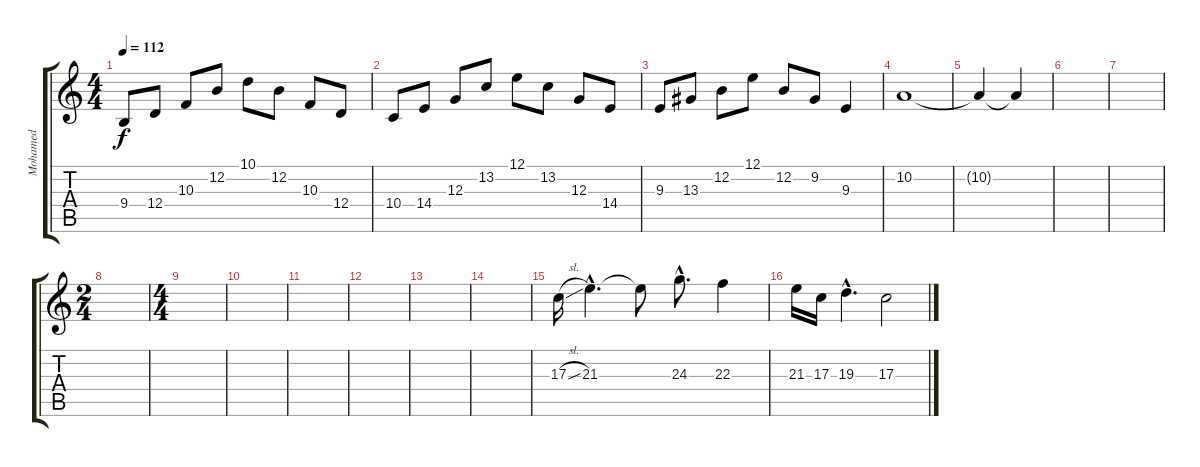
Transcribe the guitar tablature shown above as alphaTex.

\track ("Mohamed" "Mohamed") {instrument violin}
\staff {score tabs}
\tuning (E4 B3 G3 D3 A2 E2) {hide}
\ts (4 4)
\tempo 112
\clef g2
\ks c
9.4.8{dy f} 12.4.8 10.3.8 12.2.8 10.1.8 12.2.8 10.3.8 12.4.8 |
10.4.8 14.4.8 12.3.8 13.2.8 12.1.8 13.2.8 12.3.8 14.4.8 |
9.3.8 13.3.8 12.2.8 12.1.8 12.2.8 9.2.8 9.3.4 |
10.2.1 |
10.2{t}.4 10.2{t}.4 |
|
|
\ts (2 4)
|
\ts (4 4)
|
|
|
|
|
|
17.3{sl}.16 21.3{hac}.4{d} 21.3{t}.8 24.3{hac}.8{d} 22.3.4 |
21.3.16 17.3.16 19.3{hac}.4{d} 17.3.2
